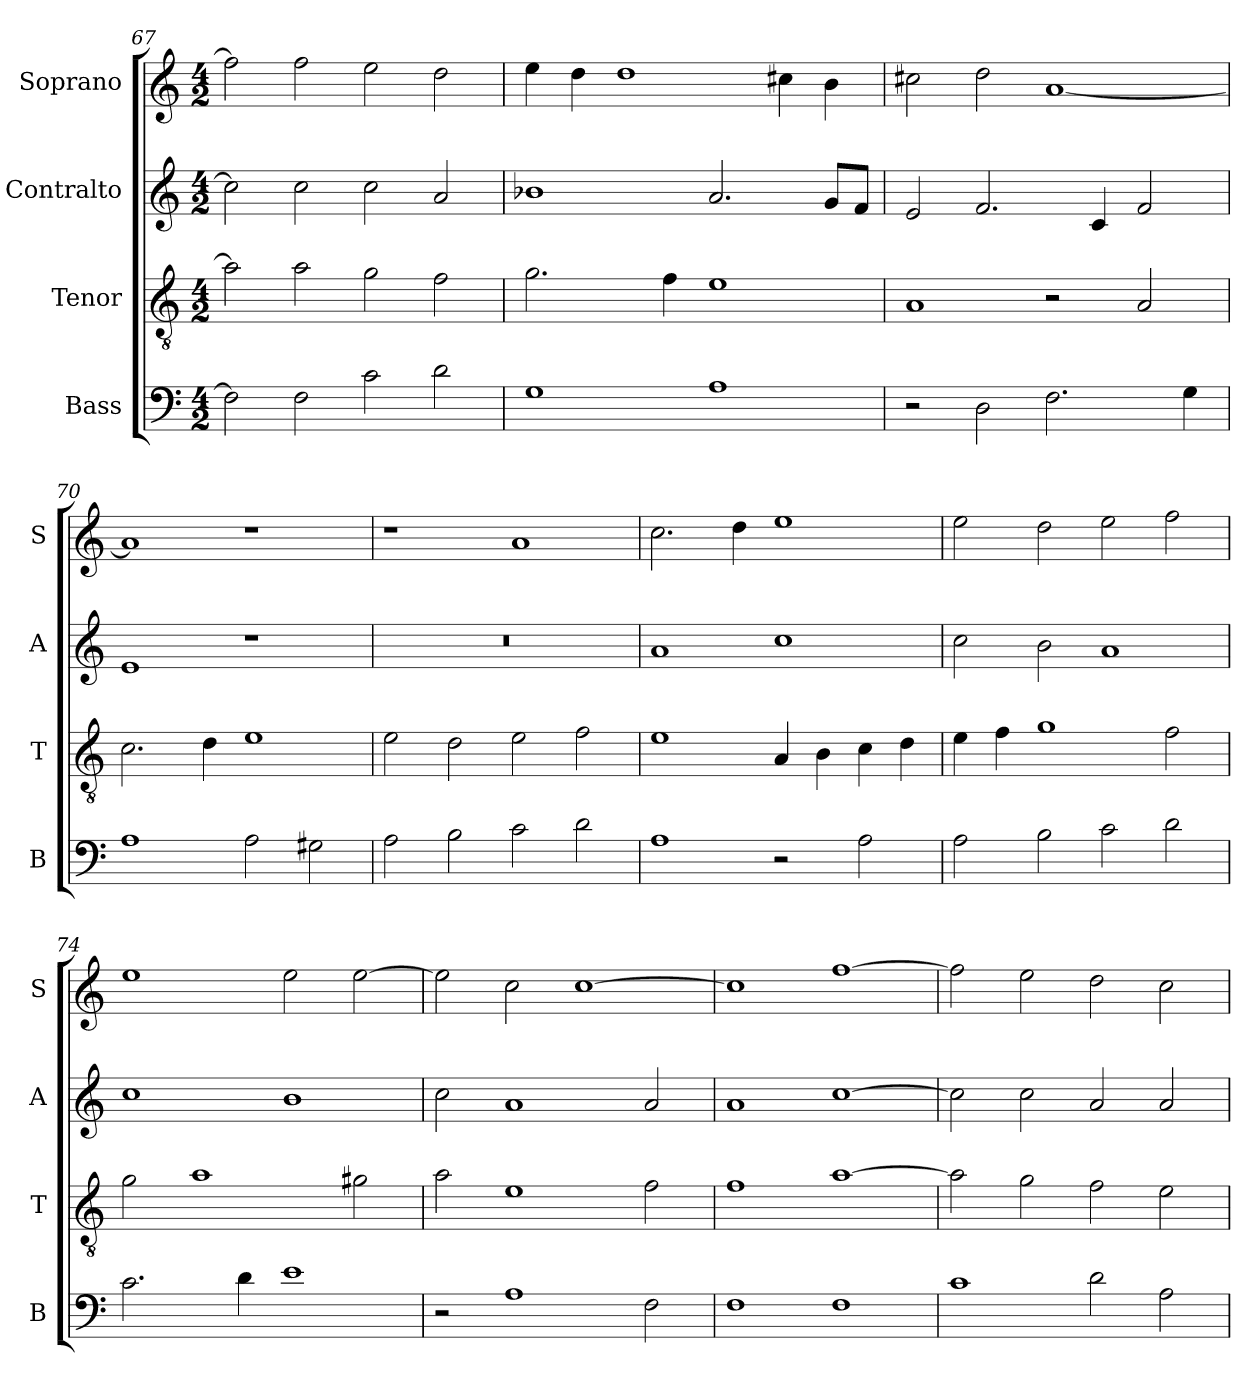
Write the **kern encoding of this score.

**kern	**kern	**kern	**kern
*part4	*part3	*part2	*part1
*staff4	*staff3	*staff2	*staff1
*I"Bass	*I"Tenor	*I"Contralto	*I"Soprano
*I'B	*I'T	*I'A	*I'S
*clefF4	*clefGv2	*clefG2	*clefG2
*k[]	*k[]	*k[]	*k[]
*D:dor	*D:dor	*D:dor	*D:dor
*M4/2	*M4/2	*M4/2	*M4/2
=67	=67	=67	=67
2F]	2a]	2cc]	2ff]
2F	2a	2cc	2ff
2c	2g	2cc	2ee
2d	2f	2a	2dd
=68	=68	=68	=68
1G	2.g	1b-X	4ee
.	.	.	4dd
.	.	.	1dd
.	4f	.	.
1A	1e	2.a	.
.	.	.	4cc#X
.	.	8g/L	4b
.	.	8f/J	.
=69	=69	=69	=69
2r	1A	2e	2cc#X
2D	.	2.f	2dd
2.F	2r	.	[1a
.	.	4c	.
.	2A	2f	.
4G	.	.	.
=70	=70	=70	=70
1A	2.c	1e	1a]
.	4d	.	.
2A	1e	1r	1r
2G#X	.	.	.
=71	=71	=71	=71
2A	2e	0r	1r
2B	2d	.	.
2c	2e	.	1a
2d	2f	.	.
=72	=72	=72	=72
1A	1e	1a	2.cc
.	.	.	4dd
2r	4A	1cc	1ee
.	4B	.	.
2A	4c	.	.
.	4d	.	.
=73	=73	=73	=73
2A	4e	2cc	2ee
.	4f	.	.
2B	1g	2b	2dd
2c	.	1a	2ee
2d	2f	.	2ff
=74	=74	=74	=74
2.c	2g	1cc	1ee
.	1a	.	.
4d	.	.	.
1e	.	1b	2ee
.	2g#X	.	[2ee
=75	=75	=75	=75
2r	2a	2cc	2ee]
1A	1e	1a	2cc
.	.	.	[1cc
2F	2f	2a	.
=76	=76	=76	=76
1F	1f	1a	1cc]
1F	[1a	[1cc	[1ff
=77	=77	=77	=77
1c	2a]	2cc]	2ff]
.	2g	2cc	2ee
2d	2f	2a	2dd
2A	2e	2a	2cc
=	=	=	=
*-	*-	*-	*-
